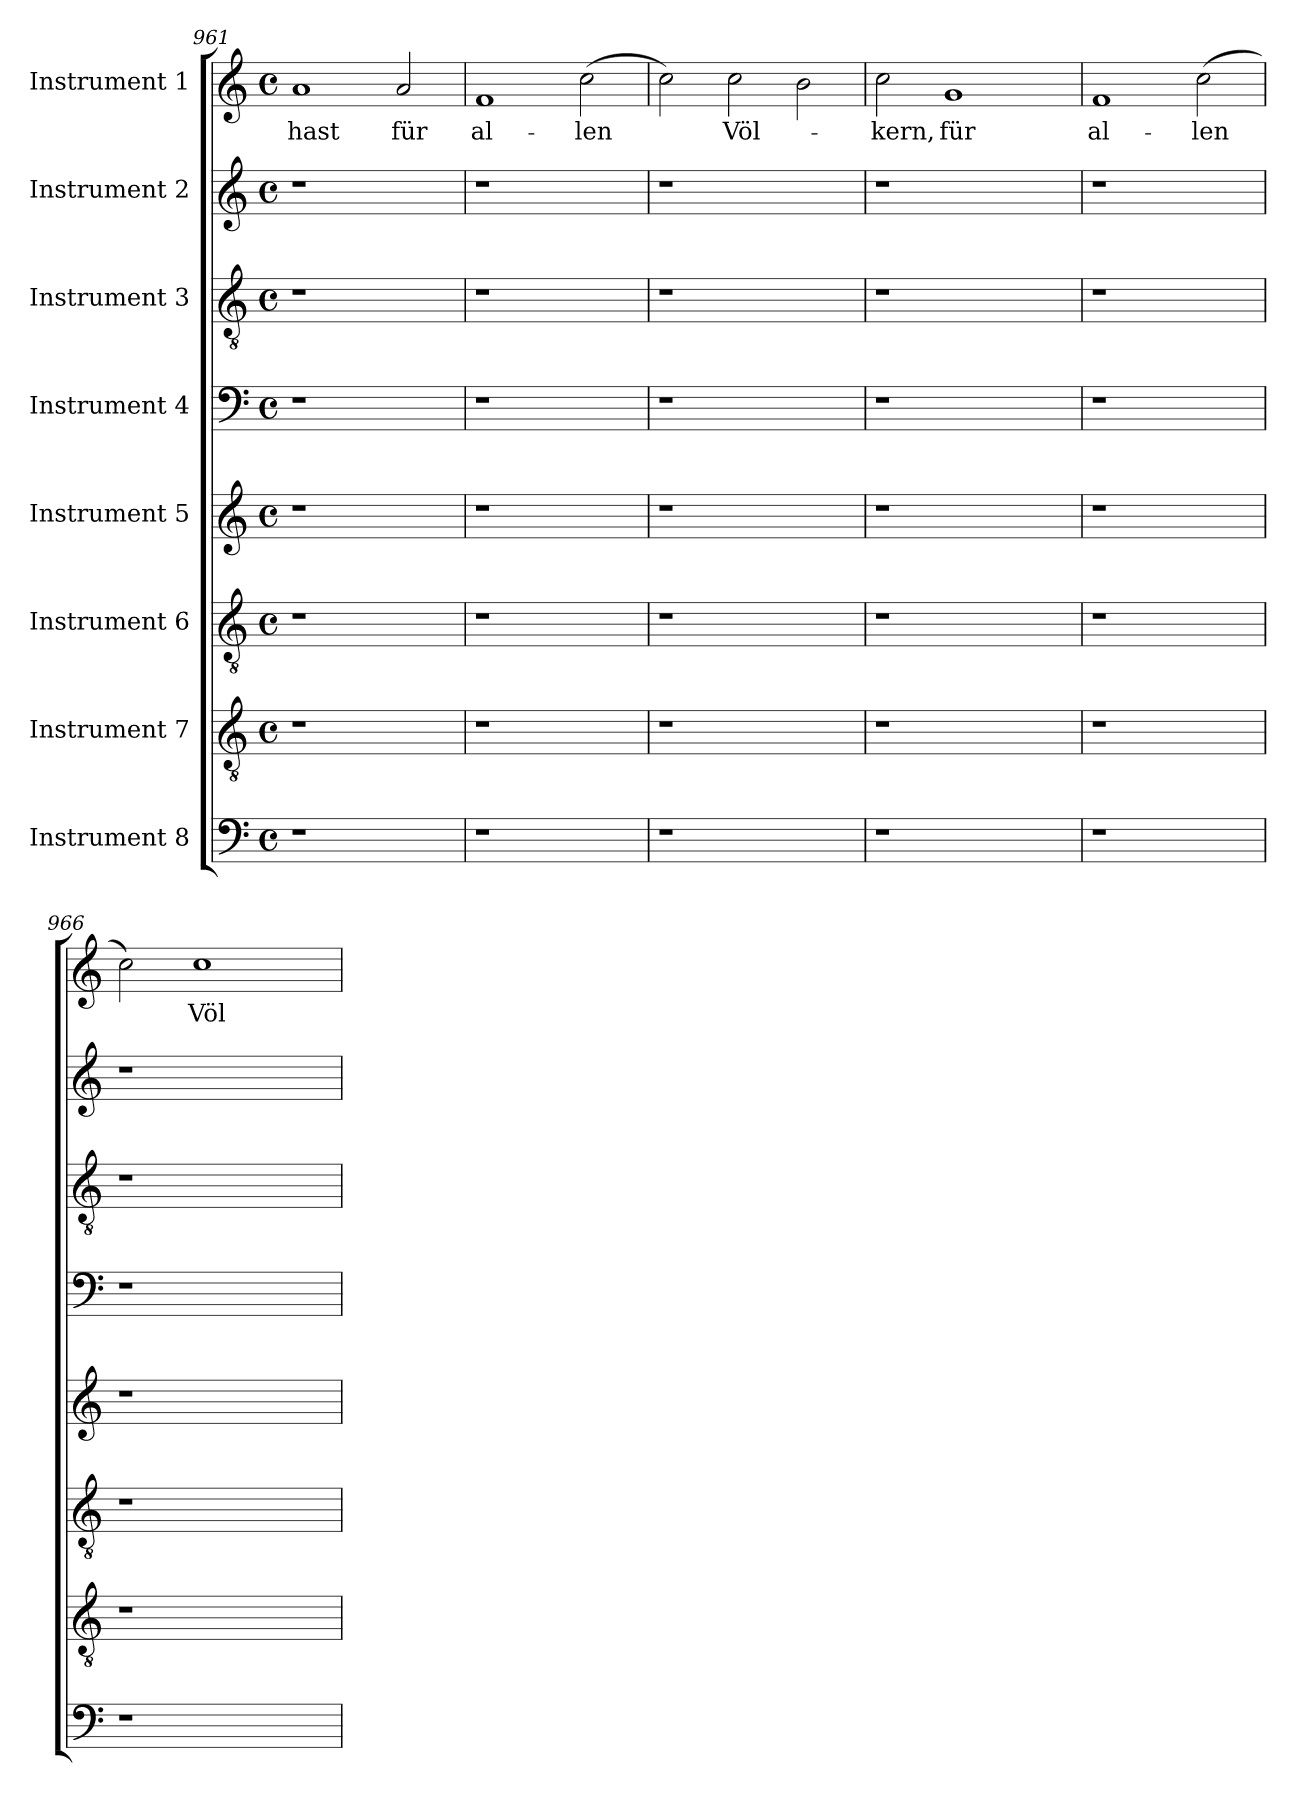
**kern	**kern	**kern	**kern	**kern	**kern	**kern	**kern	**text
*part8	*part7	*part6	*part5	*part4	*part3	*part2	*part1	*part1
*staff8	*staff7	*staff6	*staff5	*staff4	*staff3	*staff2	*staff1	*staff1
*I"Instrument 8	*I"Instrument 7	*I"Instrument 6	*I"Instrument 5	*I"Instrument 4	*I"Instrument 3	*I"Instrument 2	*I"Instrument 1	*
!!LO:LB:g=z
*clefF4	*clefGv2	*clefGv2	*clefG2	*clefF4	*clefGv2	*clefG2	*clefG2	*
*M4/4	*M4/4	*M4/4	*M4/4	*M4/4	*M4/4	*M4/4	*M4/4	*
*met(c)	*met(c)	*met(c)	*met(c)	*met(c)	*met(c)	*met(c)	*met(c)	*
=961	=961	=961	=961	=961	=961	=961	=961	=961
!	!	!	!	!	!	!	!	!LO:LY:b:cj
1r	1r	1r	1r	1r	1r	1r	1a	hast
!	!	!	!	!	!	!	!	!LO:LY:b:cj
2ryy	2ryy	2ryy	2ryy	2ryy	2ryy	2ryy	2a/	für
=962	=962	=962	=962	=962	=962	=962	=962	=962
!	!	!	!	!	!	!	!	!LO:LY:b:cj
1r	1r	1r	1r	1r	1r	1r	1f	al-
!	!	!	!	!	!	!	!	!LO:LY:b:cj
2ryy	2ryy	2ryy	2ryy	2ryy	2ryy	2ryy	(>2cc\	-len
=963	=963	=963	=963	=963	=963	=963	=963	=963
1r	1r	1r	1r	1r	1r	1r	2cc\)	.
!	!	!	!	!	!	!	!	!LO:LY:b:cj
.	.	.	.	.	.	.	2cc\	Völ-
2ryy	2ryy	2ryy	2ryy	2ryy	2ryy	2ryy	2b\	.
=964	=964	=964	=964	=964	=964	=964	=964	=964
!	!	!	!	!	!	!	!	!LO:LY:b:cj
1r	1r	1r	1r	1r	1r	1r	2cc\	-kern,
!	!	!	!	!	!	!	!	!LO:LY:b:cj
.	.	.	.	.	.	.	1g	für
2ryy	2ryy	2ryy	2ryy	2ryy	2ryy	2ryy	.	.
=965	=965	=965	=965	=965	=965	=965	=965	=965
!	!	!	!	!	!	!	!	!LO:LY:b:cj
1r	1r	1r	1r	1r	1r	1r	1f	al-
!	!	!	!	!	!	!	!	!LO:LY:b:cj
2ryy	2ryy	2ryy	2ryy	2ryy	2ryy	2ryy	(>2cc\	-len
=966	=966	=966	=966	=966	=966	=966	=966	=966
1r	1r	1r	1r	1r	1r	1r	2cc\)	.
!	!	!	!	!	!	!	!	!LO:LY:b:cj
.	.	.	.	.	.	.	1cc	Völ-
2ryy	2ryy	2ryy	2ryy	2ryy	2ryy	2ryy	.	.
=	=	=	=	=	=	=	=	=
*-	*-	*-	*-	*-	*-	*-	*-	*-
